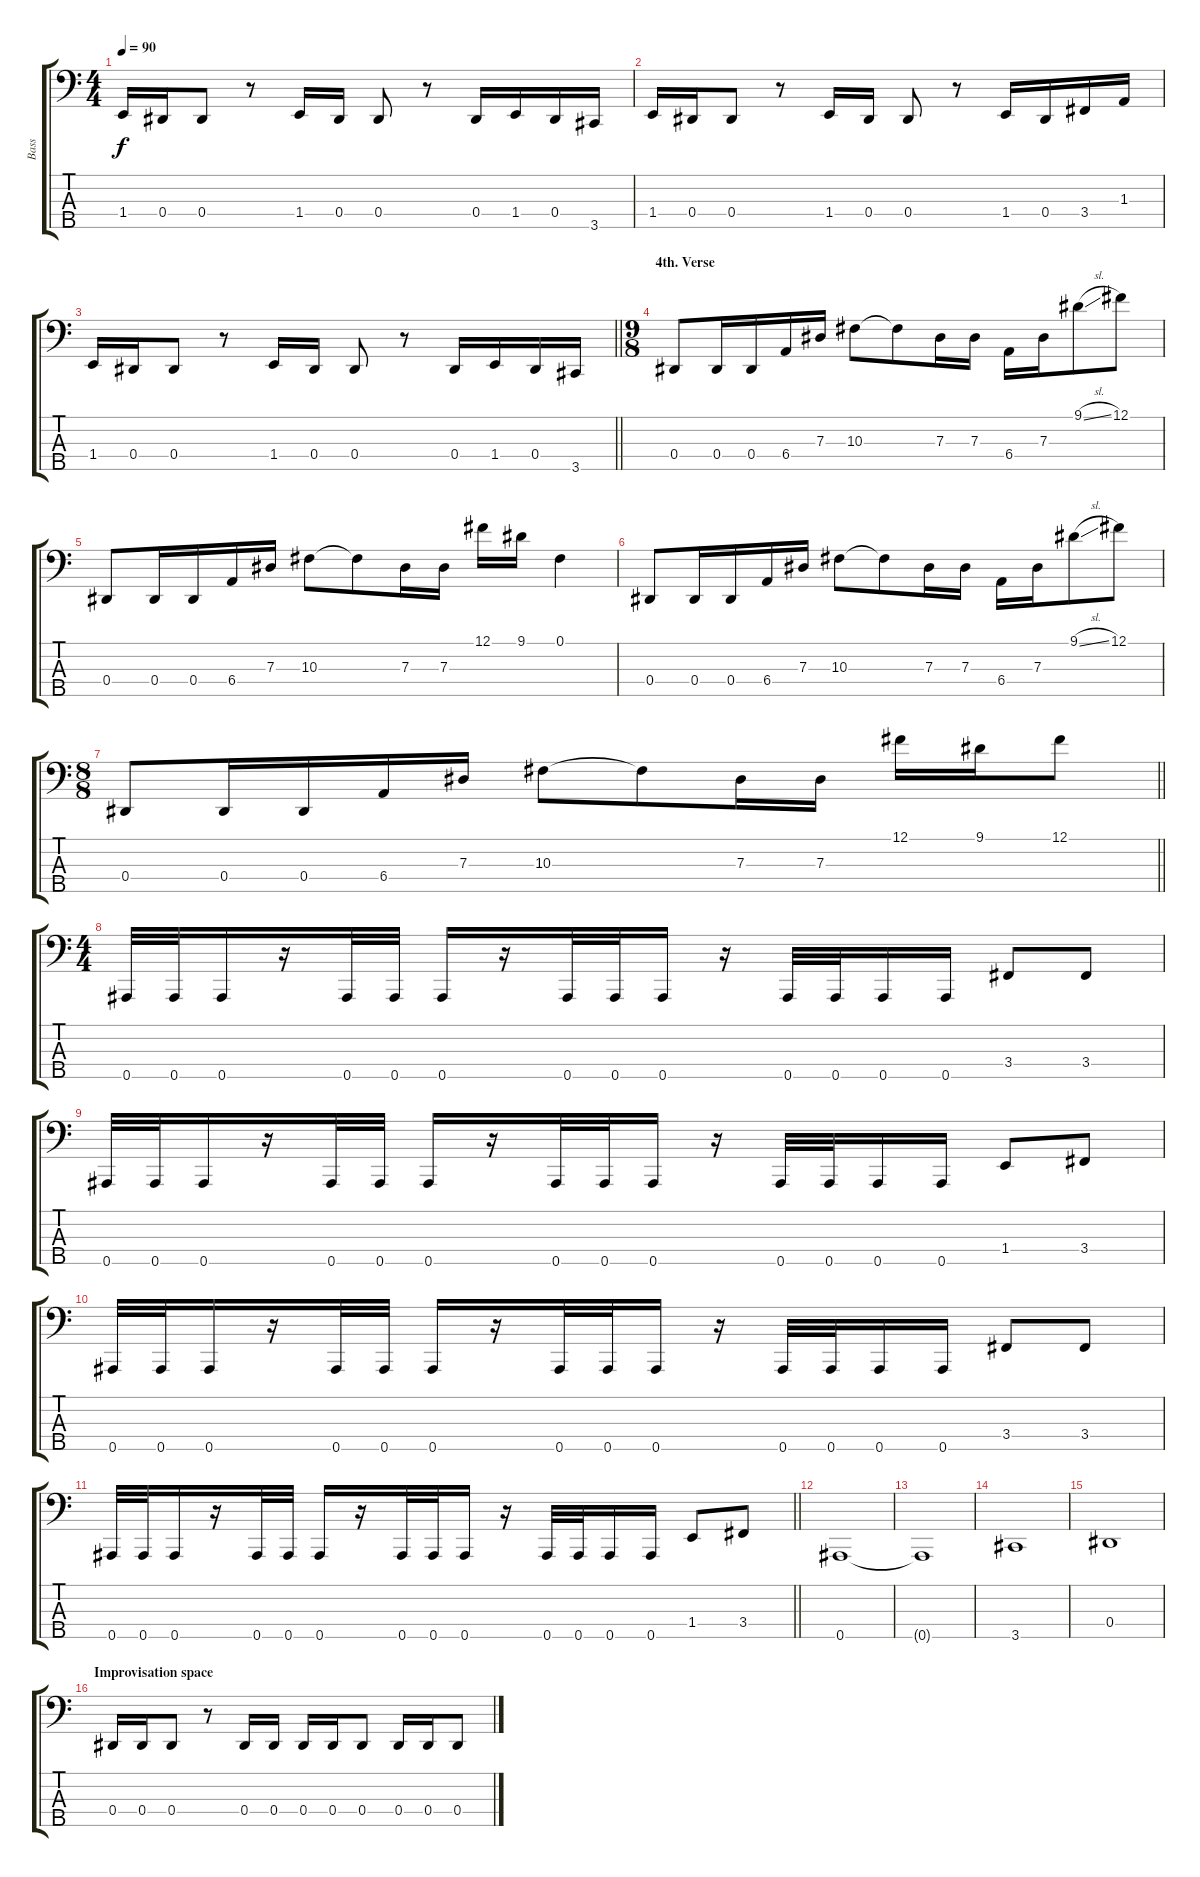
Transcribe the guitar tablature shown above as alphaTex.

\track ("Bass" "Bass") {instrument electricbassfinger}
\staff {score tabs}
\tuning (Gb2 Db2 Ab1 Eb1 Bb0) {hide}
\ts (4 4)
\tempo 90
\clef f4
\ks c
1.4.16{dy f} 0.4.16 0.4.8 r.8 1.4.16 0.4.16 0.4.8 r.8 0.4.16 1.4.16 0.4.16 3.5.16 |
1.4.16 0.4.16 0.4.8 r.8 1.4.16 0.4.16 0.4.8 r.8 1.4.16 0.4.16 3.4.16 1.3.16 |
\barLineRight lightlight
1.4.16 0.4.16 0.4.8 r.8 1.4.16 0.4.16 0.4.8 r.8 0.4.16 1.4.16 0.4.16 3.5.16 |
\ts (9 8)
\section ("" "4th. Verse")
0.4.8 0.4.16 0.4.16 6.4.16 7.3.16 10.3.8 10.3{t}.8 7.3.16 7.3.16 6.4.16 7.3.16 9.1{sl}.8 12.1.8 |
0.4.8 0.4.16 0.4.16 6.4.16 7.3.16 10.3.8 10.3{t}.8 7.3.16 7.3.16 12.1.16 9.1.16 0.1.4 |
0.4.8 0.4.16 0.4.16 6.4.16 7.3.16 10.3.8 10.3{t}.8 7.3.16 7.3.16 6.4.16 7.3.16 9.1{sl}.8 12.1.8 |
\ts (8 8)
\barLineRight lightlight
0.4.8 0.4.16 0.4.16 6.4.16 7.3.16 10.3.8 10.3{t}.8 7.3.16 7.3.16 12.1.16 9.1.16 12.1.8 |
\ts (4 4)
0.5.32 0.5.32 0.5.16 r.16 0.5.32 0.5.32 0.5.16 r.16 0.5.32 0.5.32 0.5.16 r.16 0.5.32 0.5.32 0.5.16 0.5.16 3.4.8 3.4.8 |
0.5.32 0.5.32 0.5.16 r.16 0.5.32 0.5.32 0.5.16 r.16 0.5.32 0.5.32 0.5.16 r.16 0.5.32 0.5.32 0.5.16 0.5.16 1.4.8 3.4.8 |
0.5.32 0.5.32 0.5.16 r.16 0.5.32 0.5.32 0.5.16 r.16 0.5.32 0.5.32 0.5.16 r.16 0.5.32 0.5.32 0.5.16 0.5.16 3.4.8 3.4.8 |
\barLineRight lightlight
0.5.32 0.5.32 0.5.16 r.16 0.5.32 0.5.32 0.5.16 r.16 0.5.32 0.5.32 0.5.16 r.16 0.5.32 0.5.32 0.5.16 0.5.16 1.4.8 3.4.8 |
0.5.1 |
0.5{t}.1 |
3.5.1 |
0.4.1 |
\section ("" "Improvisation space")
0.4.16 0.4.16 0.4.8 r.8 0.4.16 0.4.16 0.4.16 0.4.16 0.4.8 0.4.16 0.4.16 0.4.8
